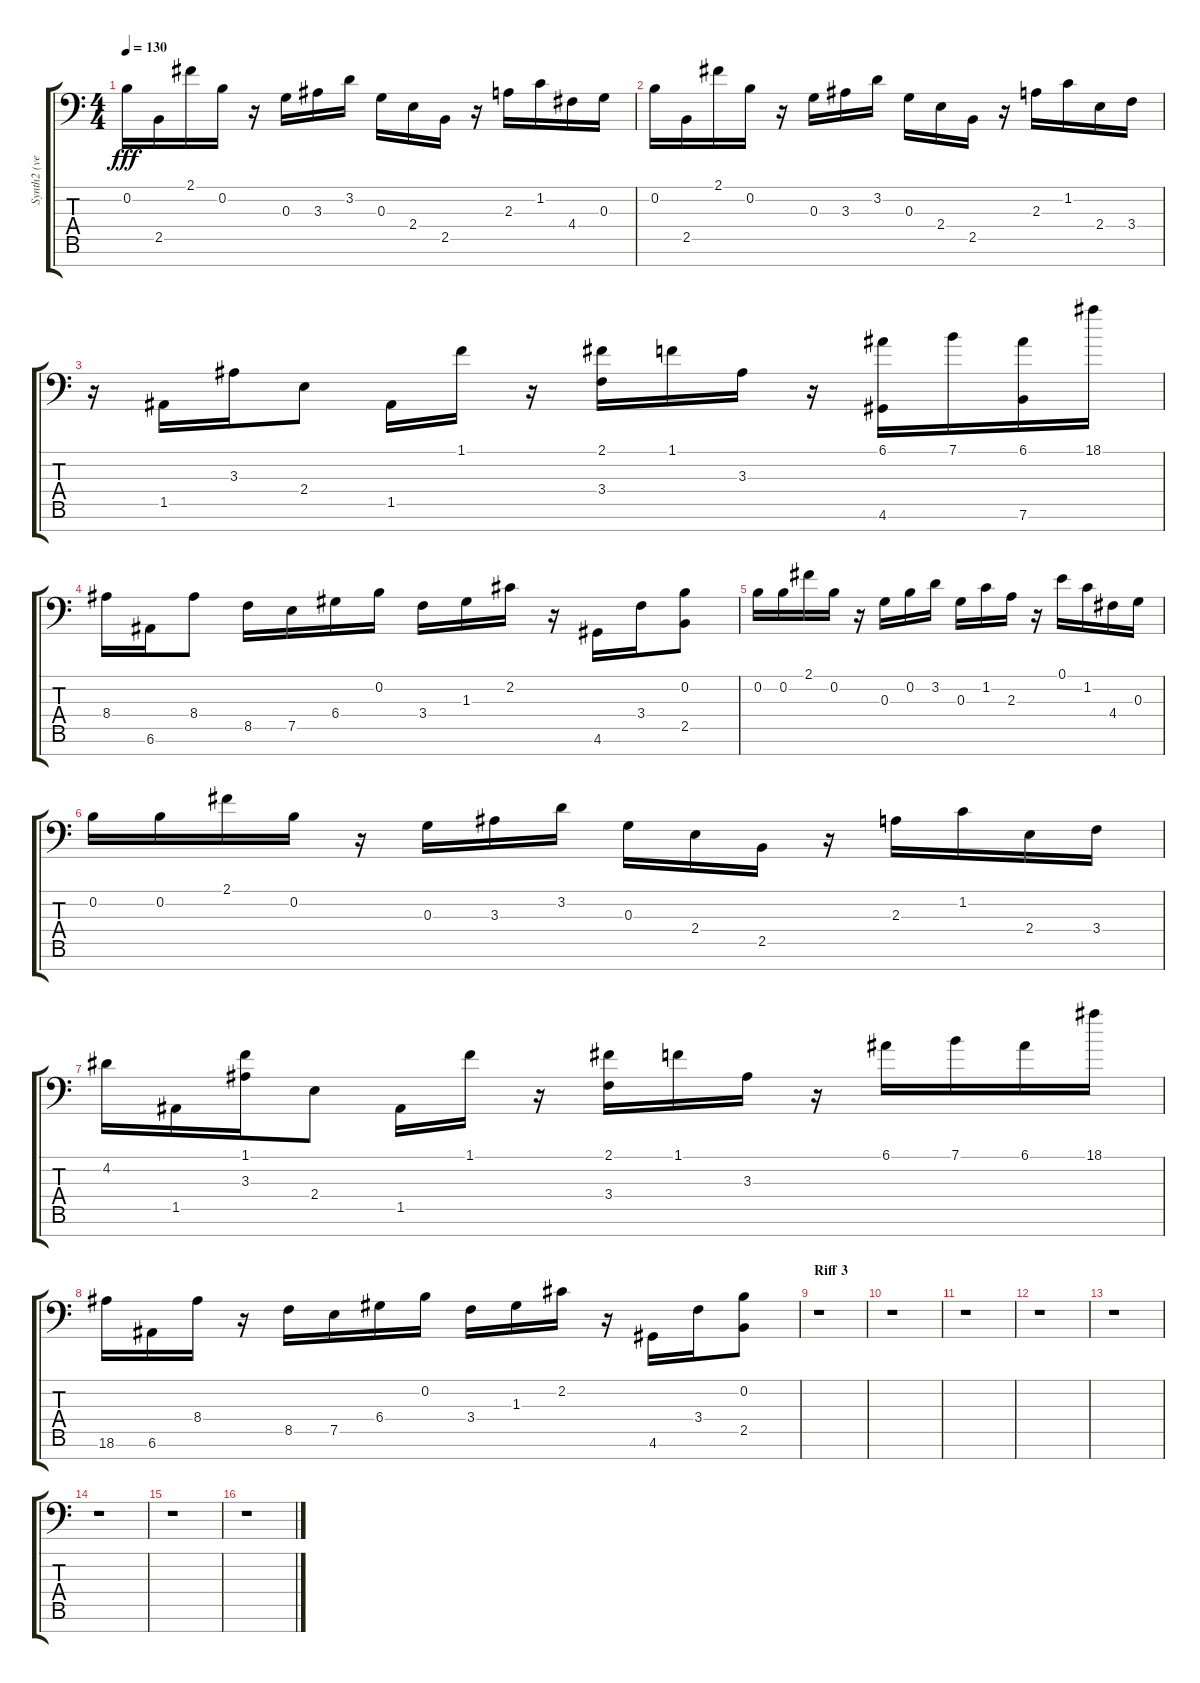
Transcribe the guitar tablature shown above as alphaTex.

\track ("Synth2 (verse 1)" "Synth2 (ve") {instrument lead1square}
\staff {score tabs}
\tuning (E4 B3 G3 D3 A2 E2 C-1) {hide}
\ts (4 4)
\tempo 130
\clef f4
\ks c
0.2.16{dy fff} 2.5.16 2.1.16 0.2.16 r.16 0.3.16 3.3.16 3.2.16 0.3.16 2.4.16 2.5.16 r.16 2.3.16 1.2.16 4.4.16 0.3.16 |
0.2.16 2.5.16 2.1.16 0.2.16 r.16 0.3.16 3.3.16 3.2.16 0.3.16 2.4.16 2.5.16 r.16 2.3.16 1.2.16 2.4.16 3.4.16 |
r.16 1.5.16 3.3.16 2.4.8 1.5.16 1.1.16 r.16 (2.1 3.4).16 1.1.16 3.3.16 r.16 (6.1 4.6).16 7.1.16 (6.1 7.6).16 18.1.16 |
8.4.16 6.6.16 8.4.8 8.5.16 7.5.16 6.4.16 0.2.16 3.4.16 1.3.16 2.2.16 r.16 4.6.16 3.4.16 (0.2 2.5).8 |
0.2.16 0.2.16 2.1.16 0.2.16 r.16 0.3.16 0.2.16 3.2.16 0.3.16 1.2.16 2.3.16 r.16 0.1.16 1.2.16 4.4.16 0.3.16 |
0.2.16 0.2.16 2.1.16 0.2.16 r.16 0.3.16 3.3.16 3.2.16 0.3.16 2.4.16 2.5.16 r.16 2.3.16 1.2.16 2.4.16 3.4.16 |
4.2.16 1.5.16 (1.1 3.3).16 2.4.8 1.5.16 1.1.16 r.16 (2.1 3.4).16 1.1.16 3.3.16 r.16 6.1.16 7.1.16 6.1.16 18.1.16 |
18.6.16 6.6.16 8.4.16 r.16 8.5.16 7.5.16 6.4.16 0.2.16 3.4.16 1.3.16 2.2.16 r.16 4.6.16 3.4.16 (0.2 2.5).8 |
\section ("" "Riff 3")
r.1 |
r.1 |
r.1 |
r.1 |
r.1 |
r.1 |
r.1 |
r.1
